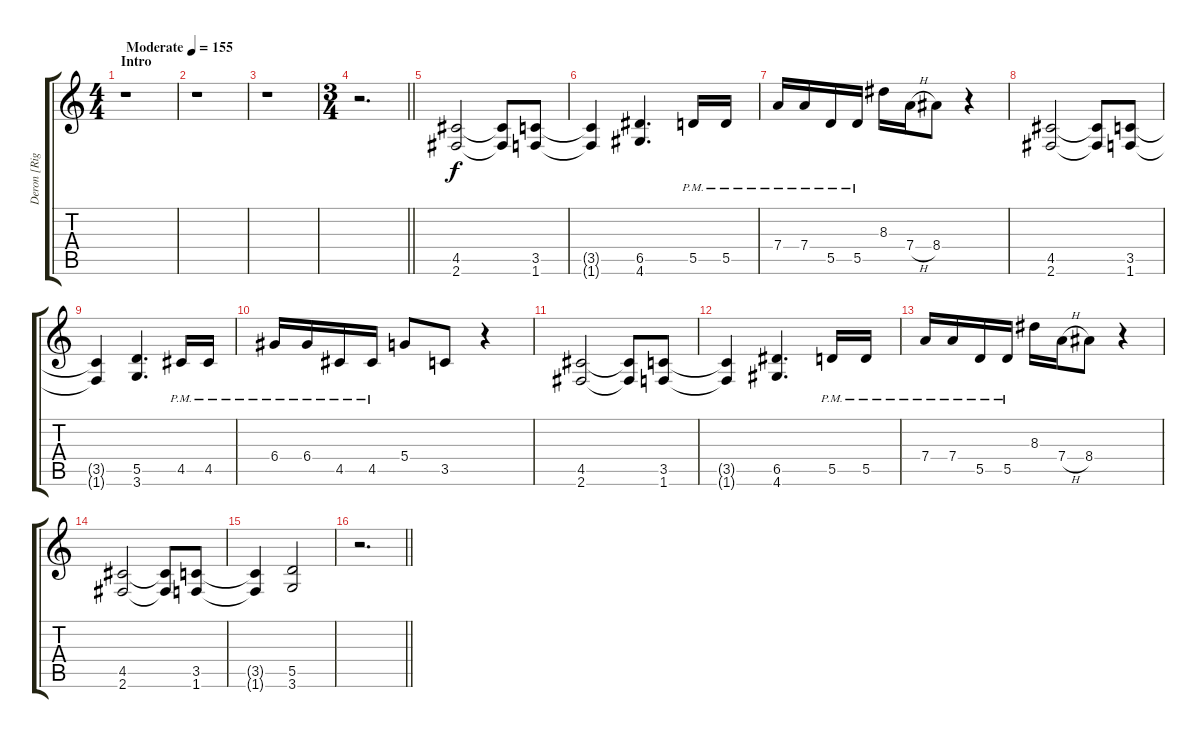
\track ("Deron [Right]" "Deron [Rig") {instrument distortionguitar}
\staff {score tabs}
\tuning (E4 B3 G3 D3 A2 E2) {hide}
\ts (4 4)
\section ("" "Intro")
\tempo (155 "Moderate")
\clef g2
\ks c
r.1{dy f instrument distortionguitar} |
r.1 |
r.1 |
\ts (3 4)
\barLineRight lightlight
r.2{d} |
\section ("" "")
(4.5 2.6).2 (4.5{t} 2.6{t}).8 (3.5 1.6).8 |
(3.5{t} 1.6{t}).4 (6.5 4.6).4{d} 5.5{pm}.16 5.5{pm}.16 |
7.4{pm}.16 7.4{pm}.16 5.5{pm}.16 5.5{pm}.16 8.3.16 7.4{h}.16 8.4.8 r.4 |
(4.5 2.6).2 (4.5{t} 2.6{t}).8 (3.5 1.6).8 |
(3.5{t} 1.6{t}).4 (5.5 3.6).4{d} 4.5{pm}.16 4.5{pm}.16 |
6.4{pm}.16 6.4{pm}.16 4.5{pm}.16 4.5{pm}.16 5.4.8 3.5.8 r.4 |
(4.5 2.6).2 (4.5{t} 2.6{t}).8 (3.5 1.6).8 |
(3.5{t} 1.6{t}).4 (6.5 4.6).4{d} 5.5{pm}.16 5.5{pm}.16 |
7.4{pm}.16 7.4{pm}.16 5.5{pm}.16 5.5{pm}.16 8.3.16 7.4{h}.16 8.4.8 r.4 |
(4.5 2.6).2 (4.5{t} 2.6{t}).8 (3.5 1.6).8 |
(3.5{t} 1.6{t}).4 (5.5 3.6).2 |
\barLineRight lightlight
r.2{d}
